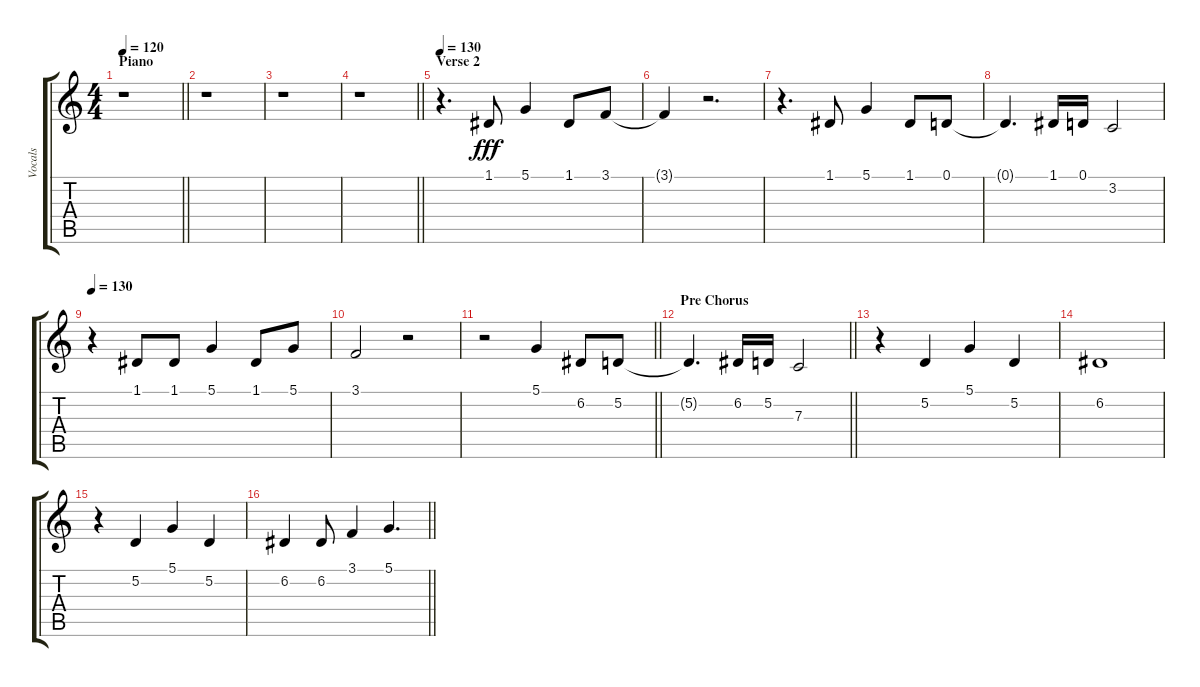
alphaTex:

\track ("Vocals" "Vocals") {instrument flute}
\staff {score tabs}
\tuning (D4 A3 F3 C3 G2 C2) {hide}
\ts (4 4)
\section ("" "Piano")
\tempo 120
\clef g2
\barLineRight lightlight
\ks c
r.1{dy fff} |
r.1 |
r.1 |
\barLineRight lightlight
r.1 |
\section ("" "Verse 2")
\tempo 130
r.4{d} 1.1.8 5.1.4 1.1.8 3.1.8 |
3.1{t}.4 r.2{d} |
r.4{d} 1.1.8 5.1.4 1.1.8 0.1.8 |
0.1{t}.4{d} 1.1.16 0.1.16 3.2.2 |
\tempo 130
r.4 1.1.8 1.1.8 5.1.4 1.1.8 5.1.8 |
3.1.2 r.2 |
\barLineRight lightlight
r.2 5.1.4 6.2.8 5.2.8 |
\section ("" "Pre Chorus")
\barLineRight lightlight
5.2{t}.4{d} 6.2.16 5.2.16 7.3.2 |
r.4 5.2.4 5.1.4 5.2.4 |
6.2.1 |
r.4 5.2.4 5.1.4 5.2.4 |
\barLineRight lightlight
6.2.4 6.2.8 3.1.4 5.1.4{d}
